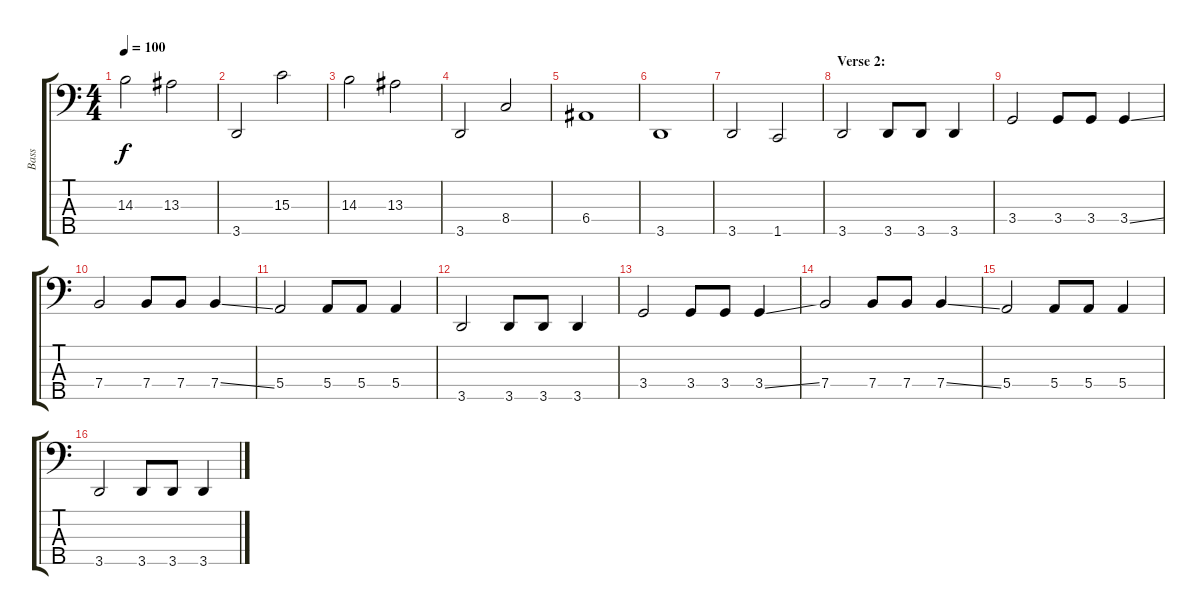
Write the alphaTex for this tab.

\track ("Bass" "Bass") {instrument electricbassfinger}
\staff {score tabs}
\tuning (G2 D2 A1 E1 B0) {hide}
\ts (4 4)
\tempo 100
\clef f4
\ks c
14.3.2{dy f} 13.3.2 |
3.5.2 15.3.2 |
14.3.2 13.3.2 |
3.5.2 8.4.2 |
6.4.1 |
3.5.1 |
3.5.2 1.5.2 |
\section ("" "Verse 2:")
3.5.2 3.5.8 3.5.8 3.5.4 |
3.4.2 3.4.8 3.4.8 3.4{ss}.4 |
7.4.2 7.4.8 7.4.8 7.4{ss}.4 |
5.4.2 5.4.8 5.4.8 5.4.4 |
3.5.2 3.5.8 3.5.8 3.5.4 |
3.4.2 3.4.8 3.4.8 3.4{ss}.4 |
7.4.2 7.4.8 7.4.8 7.4{ss}.4 |
5.4.2 5.4.8 5.4.8 5.4.4 |
3.5.2 3.5.8 3.5.8 3.5.4
